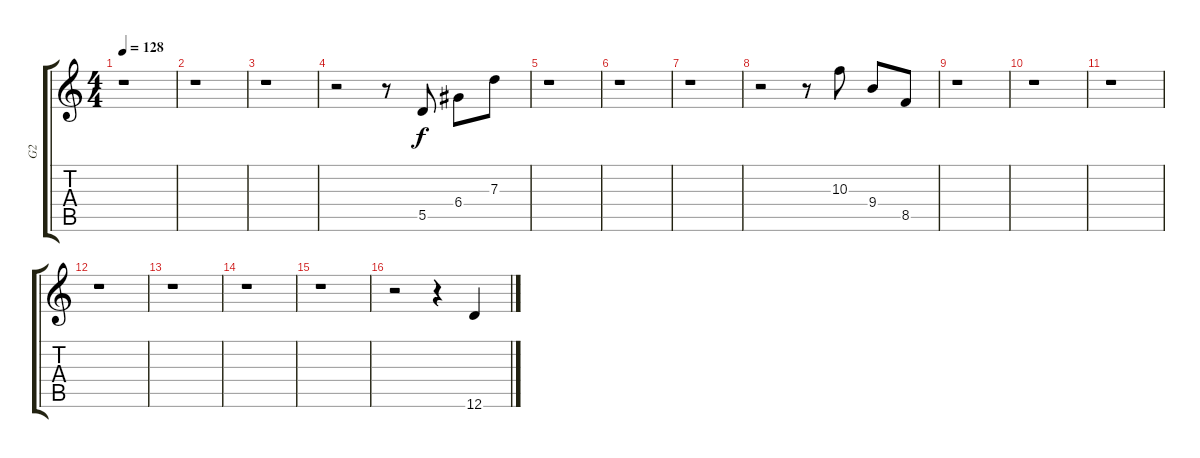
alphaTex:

\track ("G2" "G2") {instrument distortionguitar}
\staff {score tabs}
\tuning (E4 B3 G3 D3 A2 D2) {hide}
\ts (4 4)
\tempo 128
\clef g2
\ks c
r.1{dy f} |
r.1 |
r.1 |
r.2 r.8 5.5.8 6.4.8 7.3.8 |
r.1 |
r.1 |
r.1 |
r.2 r.8 10.3.8 9.4.8 8.5.8 |
r.1 |
r.1 |
r.1 |
r.1 |
r.1 |
r.1 |
r.1 |
r.2 r.4 12.6.4
